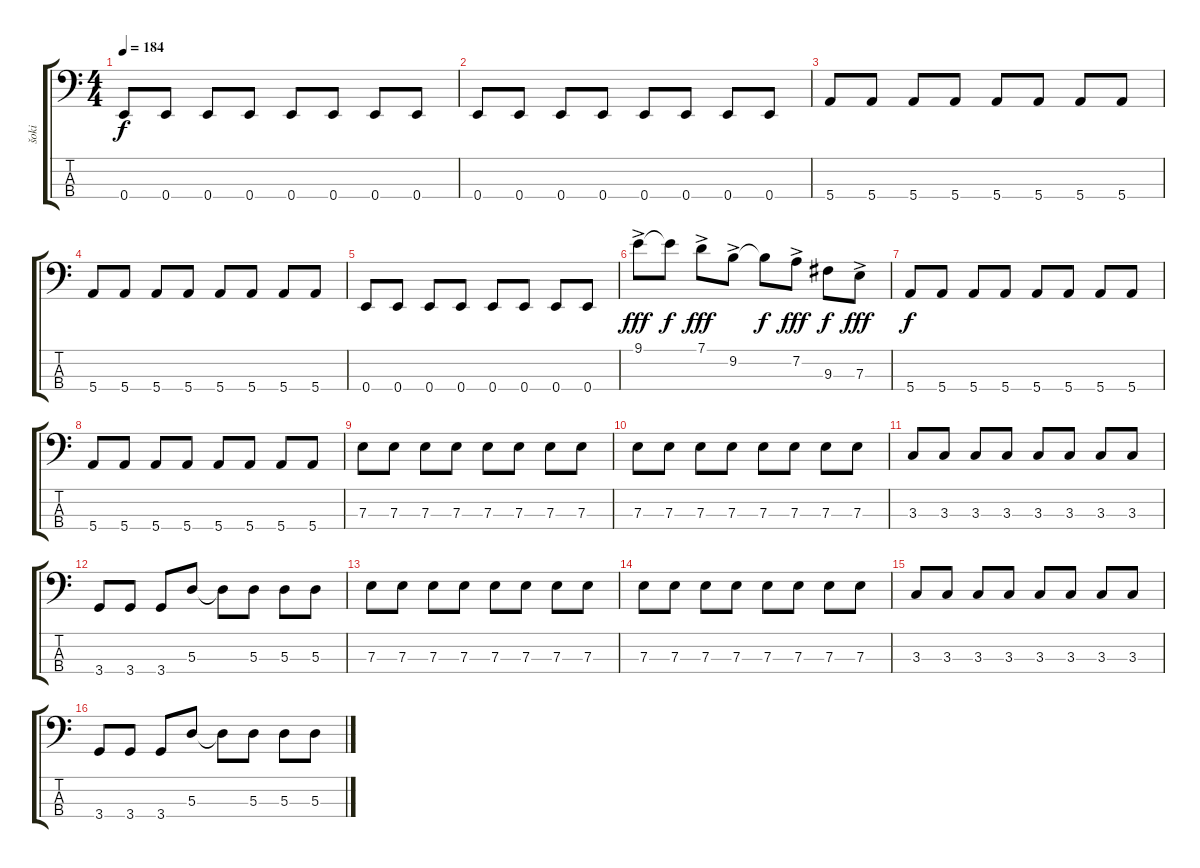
\track ("šoki" "šoki") {instrument electricbasspick}
\staff {score tabs}
\tuning (G2 D2 A1 E1) {hide}
\ts (4 4)
\tempo 184
\clef f4
\ks c
0.4.8{dy f} 0.4.8 0.4.8 0.4.8 0.4.8 0.4.8 0.4.8 0.4.8 |
0.4.8 0.4.8 0.4.8 0.4.8 0.4.8 0.4.8 0.4.8 0.4.8 |
5.4.8 5.4.8 5.4.8 5.4.8 5.4.8 5.4.8 5.4.8 5.4.8 |
5.4.8 5.4.8 5.4.8 5.4.8 5.4.8 5.4.8 5.4.8 5.4.8 |
0.4.8 0.4.8 0.4.8 0.4.8 0.4.8 0.4.8 0.4.8 0.4.8 |
9.1{ac}.8{dy fff} 9.1{t}.8{dy f} 7.1{ac}.8{dy fff} 9.2{ac}.8 9.2{t}.8{dy f} 7.2{ac}.8{dy fff} 9.3.8{dy f} 7.3{ac}.8{dy fff} |
5.4.8{dy f} 5.4.8 5.4.8 5.4.8 5.4.8 5.4.8 5.4.8 5.4.8 |
5.4.8 5.4.8 5.4.8 5.4.8 5.4.8 5.4.8 5.4.8 5.4.8 |
7.3.8 7.3.8 7.3.8 7.3.8 7.3.8 7.3.8 7.3.8 7.3.8 |
7.3.8 7.3.8 7.3.8 7.3.8 7.3.8 7.3.8 7.3.8 7.3.8 |
3.3.8 3.3.8 3.3.8 3.3.8 3.3.8 3.3.8 3.3.8 3.3.8 |
3.4.8 3.4.8 3.4.8 5.3.8 5.3{t}.8 5.3.8 5.3.8 5.3.8 |
7.3.8 7.3.8 7.3.8 7.3.8 7.3.8 7.3.8 7.3.8 7.3.8 |
7.3.8 7.3.8 7.3.8 7.3.8 7.3.8 7.3.8 7.3.8 7.3.8 |
3.3.8 3.3.8 3.3.8 3.3.8 3.3.8 3.3.8 3.3.8 3.3.8 |
3.4.8 3.4.8 3.4.8 5.3.8 5.3{t}.8 5.3.8 5.3.8 5.3.8
